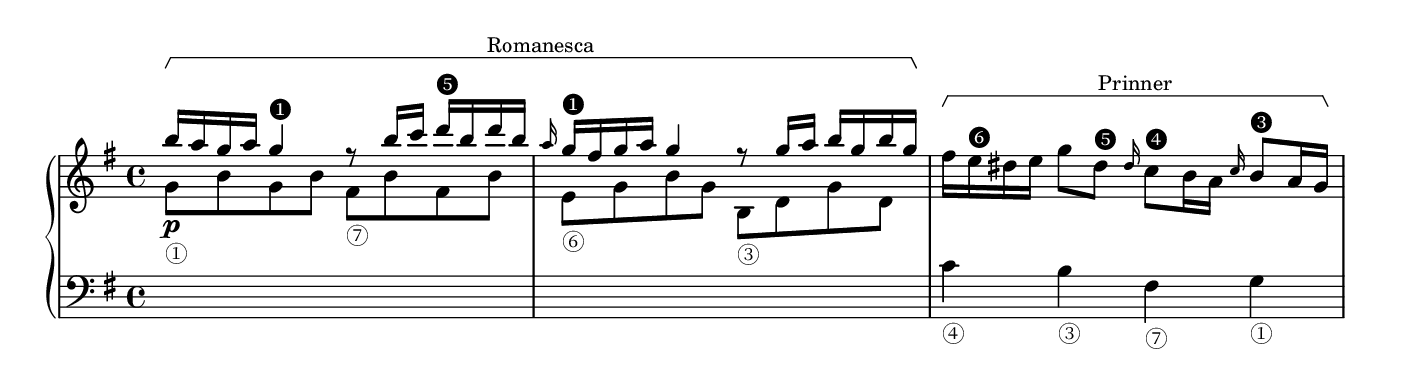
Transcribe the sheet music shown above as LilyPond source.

\version "2.24.0"
\include "../../stylesheets/annotation.ly"
\header {
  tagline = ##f
}
\paper {
  page-breaking = #ly:one-line-auto-height-breaking
}

\include "../../stylesheets/typography.ly"
\score {
  \new PianoStaff <<
    \new Staff = "up" \relative d'' {
      \clef "treble" \time 4/4 \key g \major
      \voiceOne b'16 \romanesca \p a g a g4 \mdo r8 b16 c d \mso b d b |
      \grace { a16 } g16 \mdo fis g a g4 r8 g16 a b g b g \stopGroup \oneVoice |
      fis16 \prinner e \mla dis e g8 dis \mso \grace { dis16 } c8 \mfa b16 a \grace { c16 } b8 \mmi a16 g \stopGroup
    }
    \new Staff = "down" \relative g {
      \clef "bass" \time 4/4 \key g \major
      \change Staff = "up" \voiceTwo g'8 \bdo b g b fis \bti b fis b |
      e,8 \bla g b g b, \bmi d g d \change Staff = "down" \oneVoice |
      c4 \bfa b \bmi fis \bti g \bdo
    }
  >>
}
